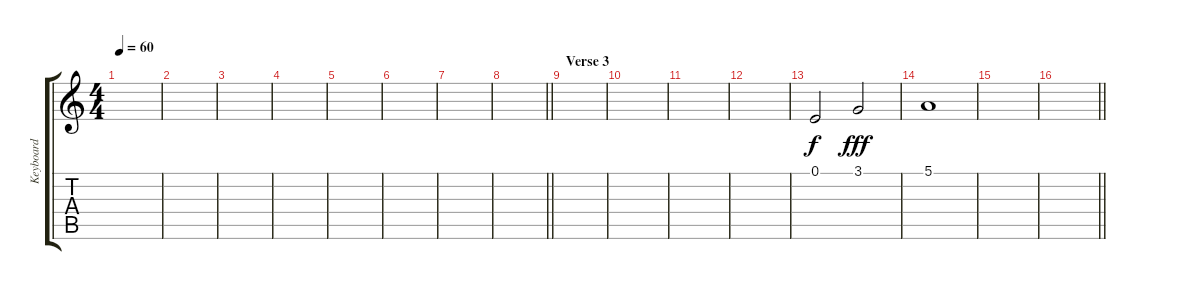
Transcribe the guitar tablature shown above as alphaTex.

\track ("Keyboard" "Keyboard") {instrument stringensemble1}
\staff {score tabs}
\tuning (E4 B3 G3 D3 A2 E2) {hide}
\ts (4 4)
\tempo 60
\clef g2
\ks c
|
|
|
|
|
|
|
\barLineRight lightlight
|
\section ("" "Verse 3")
|
|
|
|
0.1.2{dy f volume 6 instrument stringensemble1} 3.1.2{dy fff} |
5.1.1 |
|
\barLineRight lightlight
